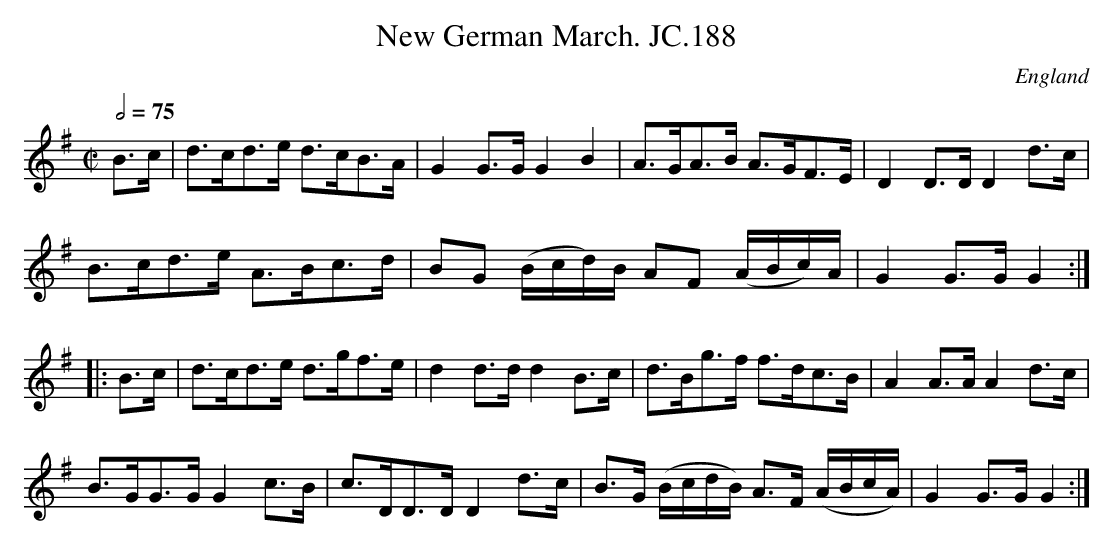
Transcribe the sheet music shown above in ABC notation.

X:1
T:New German March. JC.188
O:England
M:C|
L:1/8
Q:2/4=75
K:G major
B>c|\
d>cd>e d>cB>A|G2G>GG2B2|\
A>GA>B A>GF>E|D2D>DD2d>c|!
B>cd>e A>Bc>d|BG (B/c/d/)B/ AF (A/B/c/)A/|G2G>GG2:|!
|:B>c|d>cd>e d>gf>e|d2d>dd2B>c|\
d>Bg>f f>dc>B|A2A>AA2d>c|!
B>GG>GG2c>B|c>DD>DD2d>c|\
B>G (B/c/d/B/) A>F (A/B/c/A/)|G2G>GG2:|
